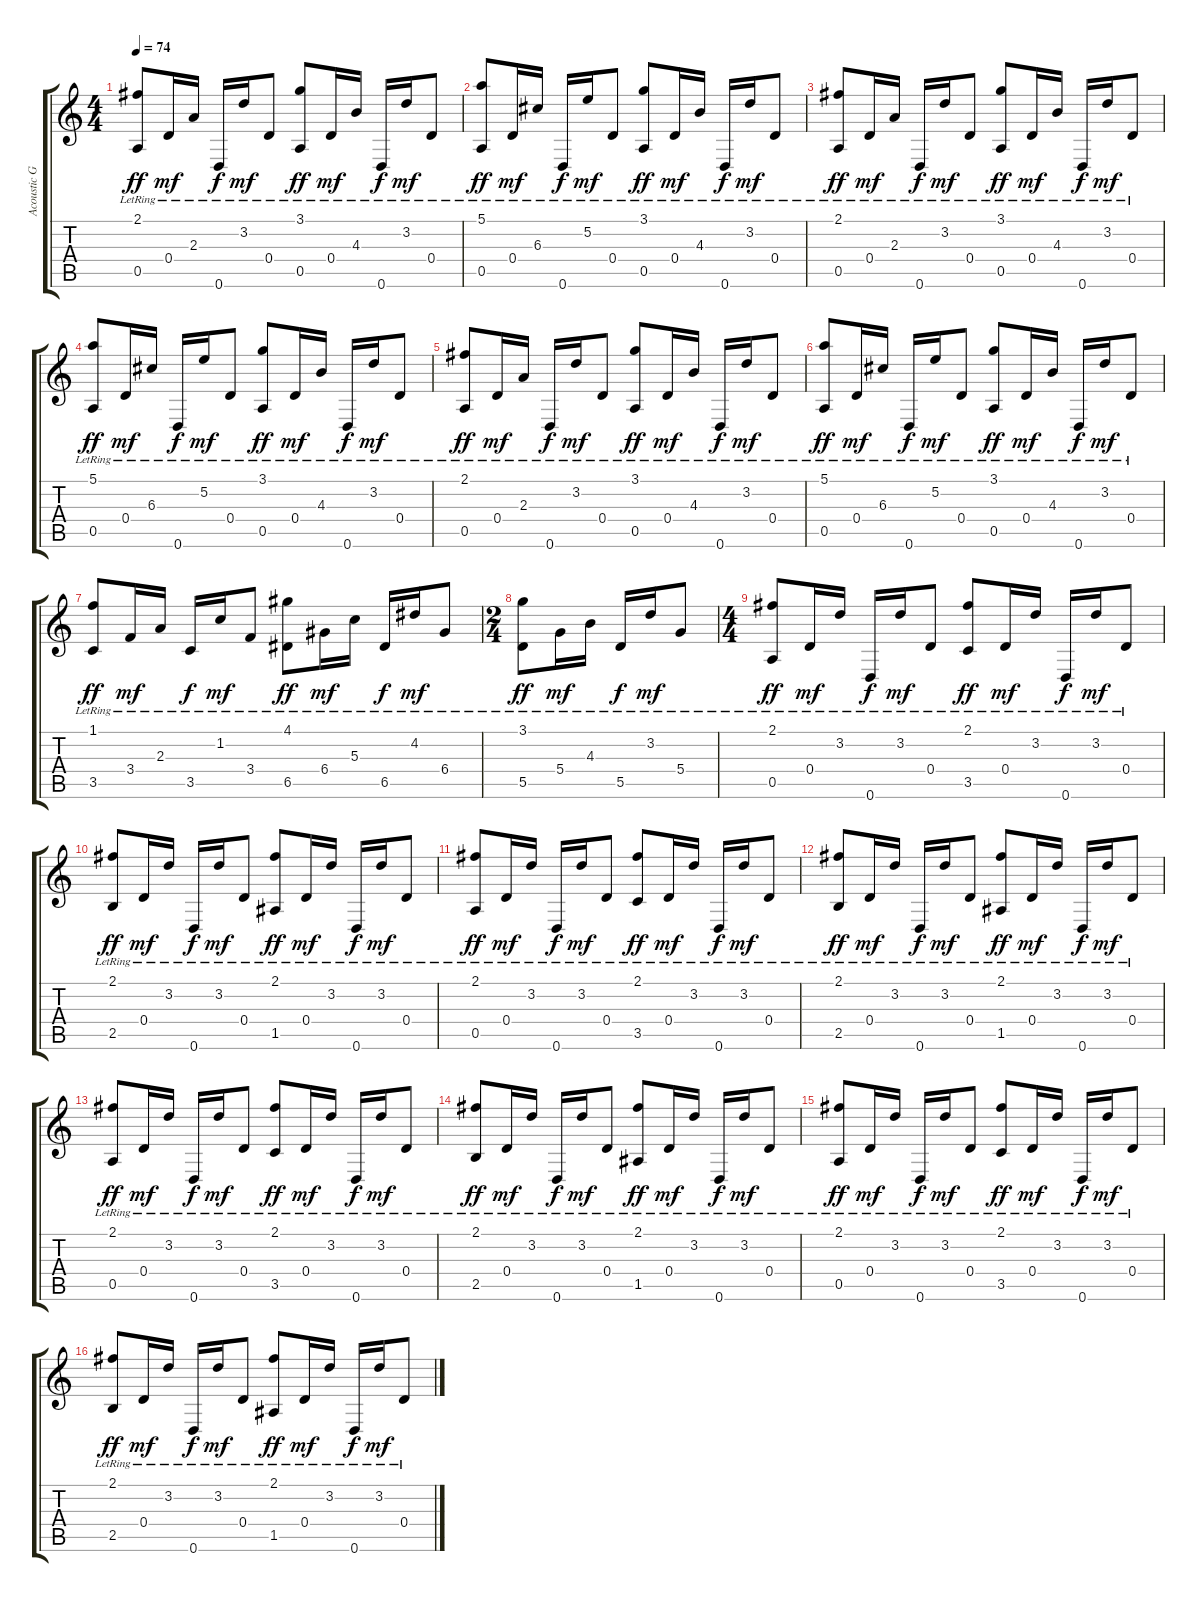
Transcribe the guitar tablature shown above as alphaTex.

\track ("Acoustic Guitar" "Acoustic G") {instrument acousticguitarsteel}
\staff {score tabs}
\tuning (E4 B3 G3 D3 A2 D2) {hide}
\ts (4 4)
\tempo 74
\clef g2
\ks c
(2.1{lr} 0.5{lr}).8{dy ff} 0.4{lr}.16{dy mf} 2.3{lr}.16 0.6{lr}.16{dy f} 3.2{lr}.16{dy mf} 0.4{lr}.8 (3.1{lr} 0.5{lr}).8{dy ff} 0.4{lr}.16{dy mf} 4.3{lr}.16 0.6{lr}.16{dy f} 3.2{lr}.16{dy mf} 0.4{lr}.8 |
(5.1{lr} 0.5{lr}).8{dy ff} 0.4{lr}.16{dy mf} 6.3{lr}.16 0.6{lr}.16{dy f} 5.2{lr}.16{dy mf} 0.4{lr}.8 (3.1{lr} 0.5{lr}).8{dy ff} 0.4{lr}.16{dy mf} 4.3{lr}.16 0.6{lr}.16{dy f} 3.2{lr}.16{dy mf} 0.4{lr}.8 |
(2.1{lr} 0.5{lr}).8{dy ff} 0.4{lr}.16{dy mf} 2.3{lr}.16 0.6{lr}.16{dy f} 3.2{lr}.16{dy mf} 0.4{lr}.8 (3.1{lr} 0.5{lr}).8{dy ff} 0.4{lr}.16{dy mf} 4.3{lr}.16 0.6{lr}.16{dy f} 3.2{lr}.16{dy mf} 0.4{lr}.8 |
(5.1{lr} 0.5{lr}).8{dy ff} 0.4{lr}.16{dy mf} 6.3{lr}.16 0.6{lr}.16{dy f} 5.2{lr}.16{dy mf} 0.4{lr}.8 (3.1{lr} 0.5{lr}).8{dy ff} 0.4{lr}.16{dy mf} 4.3{lr}.16 0.6{lr}.16{dy f} 3.2{lr}.16{dy mf} 0.4{lr}.8 |
(2.1{lr} 0.5{lr}).8{dy ff} 0.4{lr}.16{dy mf} 2.3{lr}.16 0.6{lr}.16{dy f} 3.2{lr}.16{dy mf} 0.4{lr}.8 (3.1{lr} 0.5{lr}).8{dy ff} 0.4{lr}.16{dy mf} 4.3{lr}.16 0.6{lr}.16{dy f} 3.2{lr}.16{dy mf} 0.4{lr}.8 |
(5.1{lr} 0.5{lr}).8{dy ff} 0.4{lr}.16{dy mf} 6.3{lr}.16 0.6{lr}.16{dy f} 5.2{lr}.16{dy mf} 0.4{lr}.8 (3.1{lr} 0.5{lr}).8{dy ff} 0.4{lr}.16{dy mf} 4.3{lr}.16 0.6{lr}.16{dy f} 3.2{lr}.16{dy mf} 0.4{lr}.8 |
(1.1{lr} 3.5{lr}).8{dy ff} 3.4{lr}.16{dy mf} 2.3{lr}.16 3.5{lr}.16{dy f} 1.2{lr}.16{dy mf} 3.4{lr}.8 (4.1{lr} 6.5{lr}).8{dy ff} 6.4{lr}.16{dy mf} 5.3{lr}.16 6.5{lr}.16{dy f} 4.2{lr}.16{dy mf} 6.4{lr}.8 |
\ts (2 4)
(3.1{lr} 5.5{lr}).8{dy ff} 5.4{lr}.16{dy mf} 4.3{lr}.16 5.5{lr}.16{dy f} 3.2{lr}.16{dy mf} 5.4{lr}.8 |
\ts (4 4)
(2.1{lr} 0.5{lr}).8{dy ff} 0.4{lr}.16{dy mf} 3.2{lr}.16 0.6{lr}.16{dy f} 3.2{lr}.16{dy mf} 0.4{lr}.8 (2.1{lr} 3.5{lr}).8{dy ff} 0.4{lr}.16{dy mf} 3.2{lr}.16 0.6{lr}.16{dy f} 3.2{lr}.16{dy mf} 0.4{lr}.8 |
(2.1{lr} 2.5{lr}).8{dy ff} 0.4{lr}.16{dy mf} 3.2{lr}.16 0.6{lr}.16{dy f} 3.2{lr}.16{dy mf} 0.4{lr}.8 (2.1{lr} 1.5{lr}).8{dy ff} 0.4{lr}.16{dy mf} 3.2{lr}.16 0.6{lr}.16{dy f} 3.2{lr}.16{dy mf} 0.4{lr}.8 |
(2.1{lr} 0.5{lr}).8{dy ff} 0.4{lr}.16{dy mf} 3.2{lr}.16 0.6{lr}.16{dy f} 3.2{lr}.16{dy mf} 0.4{lr}.8 (2.1{lr} 3.5{lr}).8{dy ff} 0.4{lr}.16{dy mf} 3.2{lr}.16 0.6{lr}.16{dy f} 3.2{lr}.16{dy mf} 0.4{lr}.8 |
(2.1{lr} 2.5{lr}).8{dy ff} 0.4{lr}.16{dy mf} 3.2{lr}.16 0.6{lr}.16{dy f} 3.2{lr}.16{dy mf} 0.4{lr}.8 (2.1{lr} 1.5{lr}).8{dy ff} 0.4{lr}.16{dy mf} 3.2{lr}.16 0.6{lr}.16{dy f} 3.2{lr}.16{dy mf} 0.4{lr}.8 |
(2.1{lr} 0.5{lr}).8{dy ff} 0.4{lr}.16{dy mf} 3.2{lr}.16 0.6{lr}.16{dy f} 3.2{lr}.16{dy mf} 0.4{lr}.8 (2.1{lr} 3.5{lr}).8{dy ff} 0.4{lr}.16{dy mf} 3.2{lr}.16 0.6{lr}.16{dy f} 3.2{lr}.16{dy mf} 0.4{lr}.8 |
(2.1{lr} 2.5{lr}).8{dy ff} 0.4{lr}.16{dy mf} 3.2{lr}.16 0.6{lr}.16{dy f} 3.2{lr}.16{dy mf} 0.4{lr}.8 (2.1{lr} 1.5{lr}).8{dy ff} 0.4{lr}.16{dy mf} 3.2{lr}.16 0.6{lr}.16{dy f} 3.2{lr}.16{dy mf} 0.4{lr}.8 |
(2.1{lr} 0.5{lr}).8{dy ff} 0.4{lr}.16{dy mf} 3.2{lr}.16 0.6{lr}.16{dy f} 3.2{lr}.16{dy mf} 0.4{lr}.8 (2.1{lr} 3.5{lr}).8{dy ff} 0.4{lr}.16{dy mf} 3.2{lr}.16 0.6{lr}.16{dy f} 3.2{lr}.16{dy mf} 0.4{lr}.8 |
(2.1{lr} 2.5{lr}).8{dy ff} 0.4{lr}.16{dy mf} 3.2{lr}.16 0.6{lr}.16{dy f} 3.2{lr}.16{dy mf} 0.4{lr}.8 (2.1{lr} 1.5{lr}).8{dy ff} 0.4{lr}.16{dy mf} 3.2{lr}.16 0.6{lr}.16{dy f} 3.2{lr}.16{dy mf} 0.4{lr}.8
